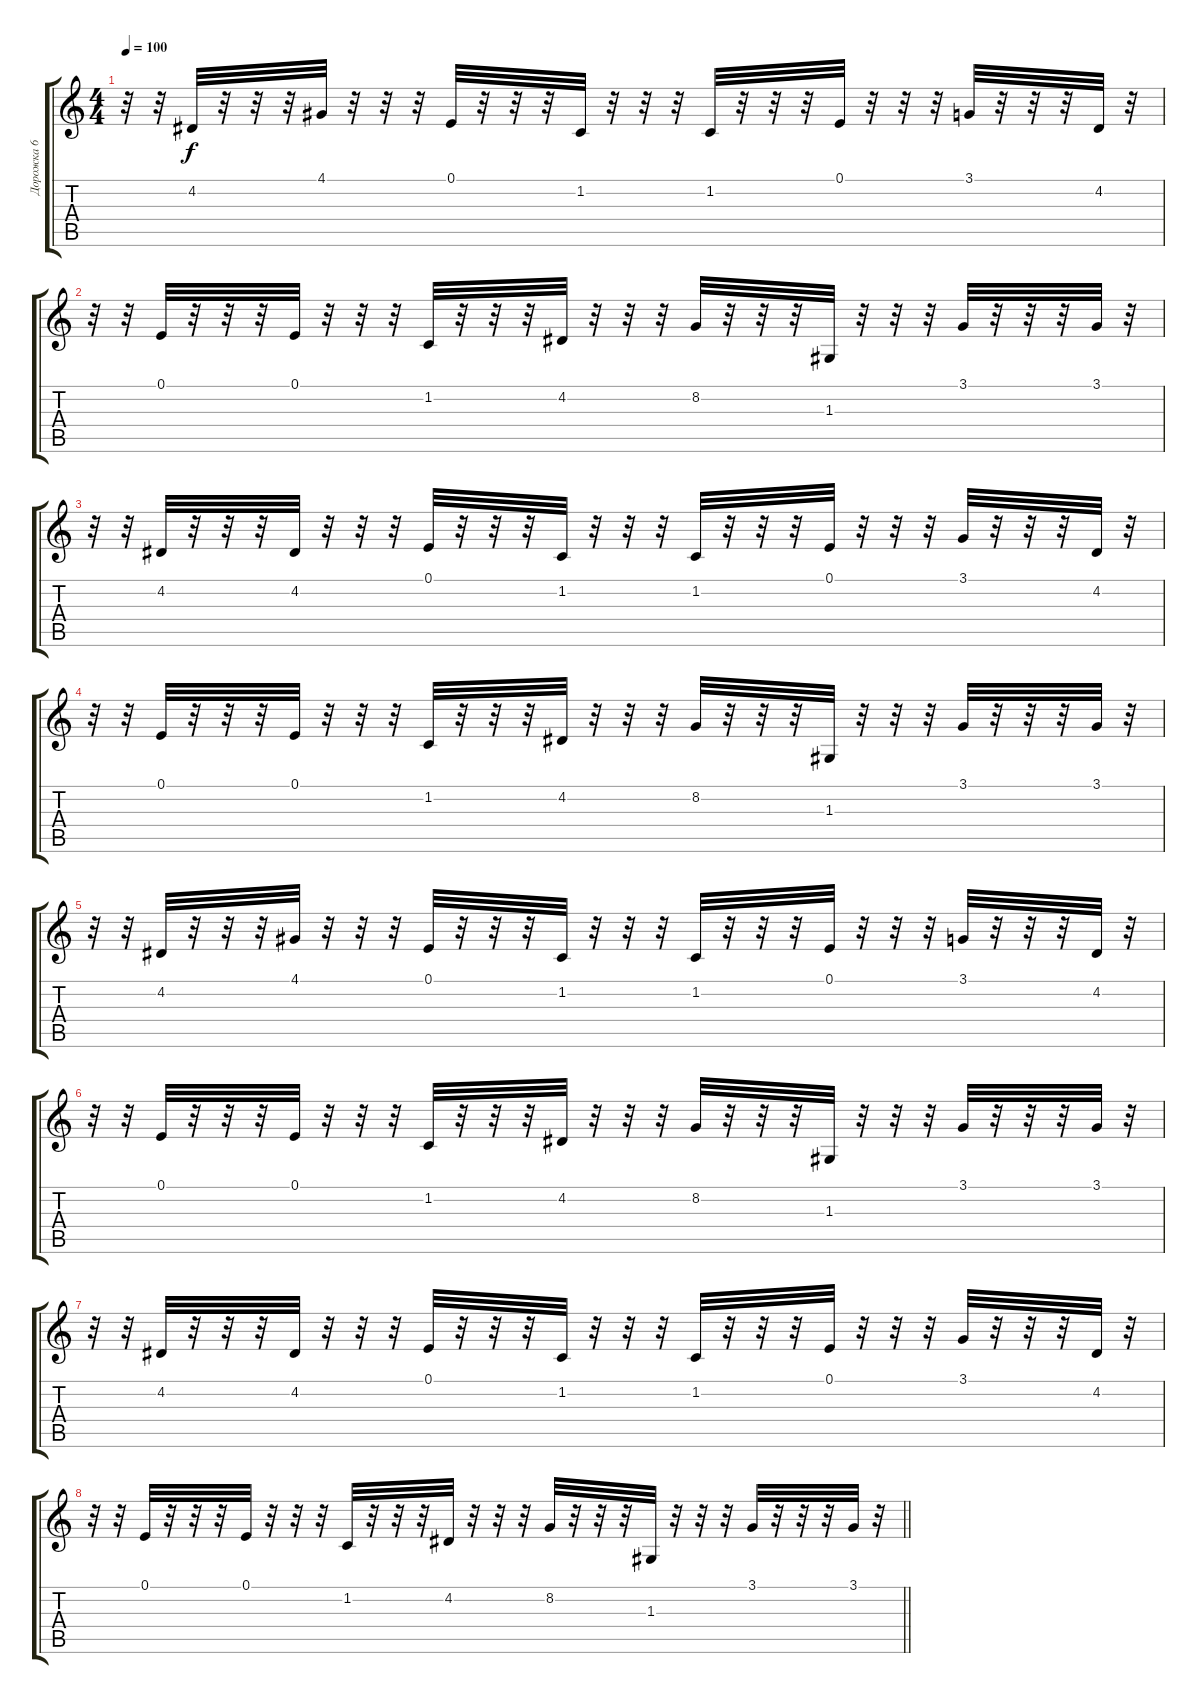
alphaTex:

\track ("Дорожка 6" "Дорожка 6") {instrument baritonesax}
\staff {score tabs}
\tuning (E4 B3 G3 D3 A2 E2) {hide}
\ts (4 4)
\tempo 100
\clef g2
\ks c
r.32{dy f} r.32 4.2.32 r.32 r.32 r.32 4.1.32 r.32 r.32 r.32 0.1.32 r.32 r.32 r.32 1.2.32 r.32 r.32 r.32 1.2.32 r.32 r.32 r.32 0.1.32 r.32 r.32 r.32 3.1.32 r.32 r.32 r.32 4.2.32 r.32 |
r.32 r.32 0.1.32 r.32 r.32 r.32 0.1.32 r.32 r.32 r.32 1.2.32 r.32 r.32 r.32 4.2.32 r.32 r.32 r.32 8.2.32 r.32 r.32 r.32 1.3.32 r.32 r.32 r.32 3.1.32 r.32 r.32 r.32 3.1.32 r.32 |
r.32 r.32 4.2.32 r.32 r.32 r.32 4.2.32 r.32 r.32 r.32 0.1.32 r.32 r.32 r.32 1.2.32 r.32 r.32 r.32 1.2.32 r.32 r.32 r.32 0.1.32 r.32 r.32 r.32 3.1.32 r.32 r.32 r.32 4.2.32 r.32 |
r.32 r.32 0.1.32 r.32 r.32 r.32 0.1.32 r.32 r.32 r.32 1.2.32 r.32 r.32 r.32 4.2.32 r.32 r.32 r.32 8.2.32 r.32 r.32 r.32 1.3.32 r.32 r.32 r.32 3.1.32 r.32 r.32 r.32 3.1.32 r.32 |
r.32 r.32 4.2.32 r.32 r.32 r.32 4.1.32 r.32 r.32 r.32 0.1.32 r.32 r.32 r.32 1.2.32 r.32 r.32 r.32 1.2.32 r.32 r.32 r.32 0.1.32 r.32 r.32 r.32 3.1.32 r.32 r.32 r.32 4.2.32 r.32 |
r.32 r.32 0.1.32 r.32 r.32 r.32 0.1.32 r.32 r.32 r.32 1.2.32 r.32 r.32 r.32 4.2.32 r.32 r.32 r.32 8.2.32 r.32 r.32 r.32 1.3.32 r.32 r.32 r.32 3.1.32 r.32 r.32 r.32 3.1.32 r.32 |
r.32 r.32 4.2.32 r.32 r.32 r.32 4.2.32 r.32 r.32 r.32 0.1.32 r.32 r.32 r.32 1.2.32 r.32 r.32 r.32 1.2.32 r.32 r.32 r.32 0.1.32 r.32 r.32 r.32 3.1.32 r.32 r.32 r.32 4.2.32 r.32 |
\barLineRight lightlight
r.32 r.32 0.1.32 r.32 r.32 r.32 0.1.32 r.32 r.32 r.32 1.2.32 r.32 r.32 r.32 4.2.32 r.32 r.32 r.32 8.2.32 r.32 r.32 r.32 1.3.32 r.32 r.32 r.32 3.1.32 r.32 r.32 r.32 3.1.32 r.32
